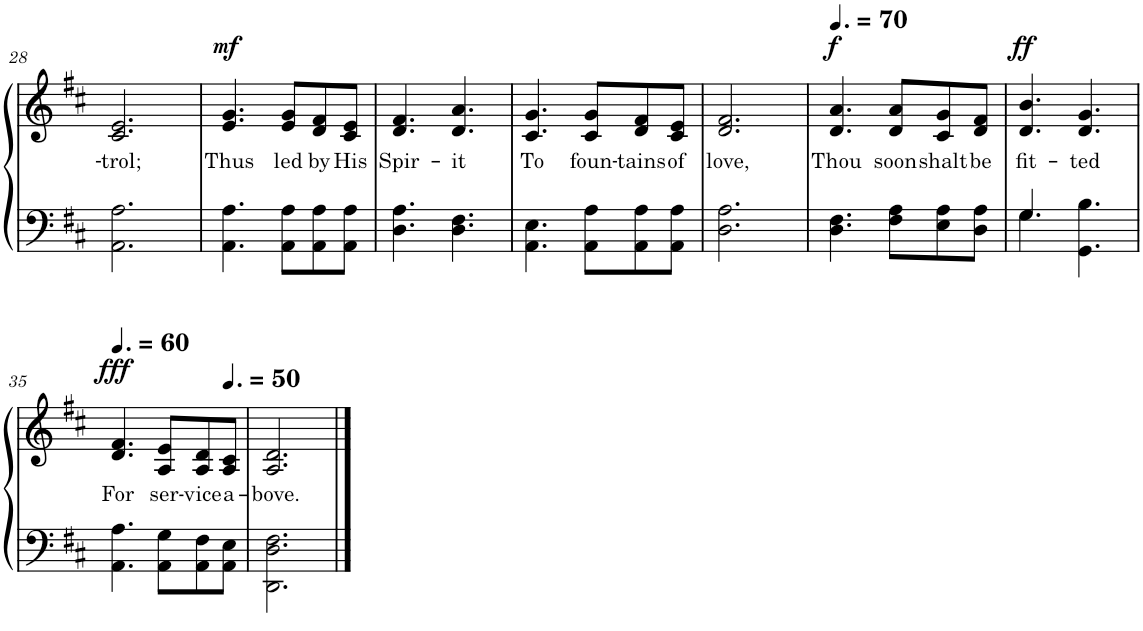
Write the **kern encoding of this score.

**kern	**kern	**text	**dynam
*part1	*part1	*part1	*part1
*staff2	*staff1	*staff1	*staff1/2
*I"Piano	*	*	*
*I'Pno.	*	*	*
!!LO:PB:g=z
*clefF4	*clefG2	*	*
*k[f#c#]	*k[f#c#]	*	*
*M6/8	*M6/8	*	*
=28	=28	=28	=28
!	!	!LO:LY:b	!
2.AA\ 2.A\	2.c#/ 2.e/	-trol;	.
=29	=29	=29	=29
!	!	!LO:LY:b	!LO:DY:a
4.AA\ 4.A\	4.e/ 4.g/	Thus	mf
!	!	!LO:LY:b	!
8AA\ 8A\L	8e/ 8g/L	led	.
!	!	!LO:LY:b	!
8AA\ 8A\	8d/ 8f#/	by	.
!	!	!LO:LY:b	!
8AA\ 8A\J	8c#/ 8e/J	His	.
=30	=30	=30	=30
!	!	!LO:LY:b	!
4.D\ 4.A\	4.d/ 4.f#/	Spir-	.
!	!	!LO:LY:b	!
4.D\ 4.F#\	4.d/ 4.a/	-it	.
=31	=31	=31	=31
!	!	!LO:LY:b	!
4.AA\ 4.E\	4.c#/ 4.g/	To	.
!	!	!LO:LY:b	!
8AA\ 8A\L	8c#/ 8g/L	foun-	.
!	!	!LO:LY:b	!
8AA\ 8A\	8d/ 8f#/	-tains	.
!	!	!LO:LY:b	!
8AA\ 8A\J	8c#/ 8e/J	of	.
=32	=32	=32	=32
!	!	!LO:LY:b	!
2.D\ 2.A\	2.d/ 2.f#/	love,	.
=33	=33	=33	=33
*	*MM105	*	*
!	!	!LO:LY:b	!LO:DY:a
4.D\ 4.F#\	4.d/ 4.a/	Thou	f
!	!	!LO:LY:b	!
8F#\ 8A\L	8d/ 8a/L	soon	.
!	!	!LO:LY:b	!
8E\ 8A\	8c#/ 8g/	shalt	.
!	!	!LO:LY:b	!
8D\ 8A\J	8d/ 8f#/J	be	.
=34	=34	=34	=34
*^	*	*	*
!	!	!	!LO:LY:b	!LO:DY:a
4.G/	4.G\	4.d/ 4.b/	fit-	ff
!	!	!	!LO:LY:b	!
4.GG\ 4.B\	4.ryy	4.d/ 4.g/	-ted	.
*v	*v	*	*	*
!!LO:LB:g=z
=35	=35	=35	=35
*	*MM90	*	*
*^	*	*	*
!	!	!	!LO:LY:b	!LO:DY:a
*v	*v	*	*	*
4.AA\ 4.A\	4.d/ 4.f#/	For	fff
!	!	!LO:LY:b	!
8AA\ 8G\L	8A/ 8e/L	ser-	.
!	!	!LO:LY:b	!
8AA\ 8F#\	8A/ 8d/	-vice	.
*	*MM75	*	*
!	!	!LO:LY:b	!
8AA\ 8E\J	8A/ 8c#/J	a-	.
=36	=36	=36	=36
!	!	!LO:LY:b	!
2.DD\ 2.D\ 2.F#\	2.A/ 2.d/	-bove.	.
==	==	==	==
*-	*-	*-	*-
